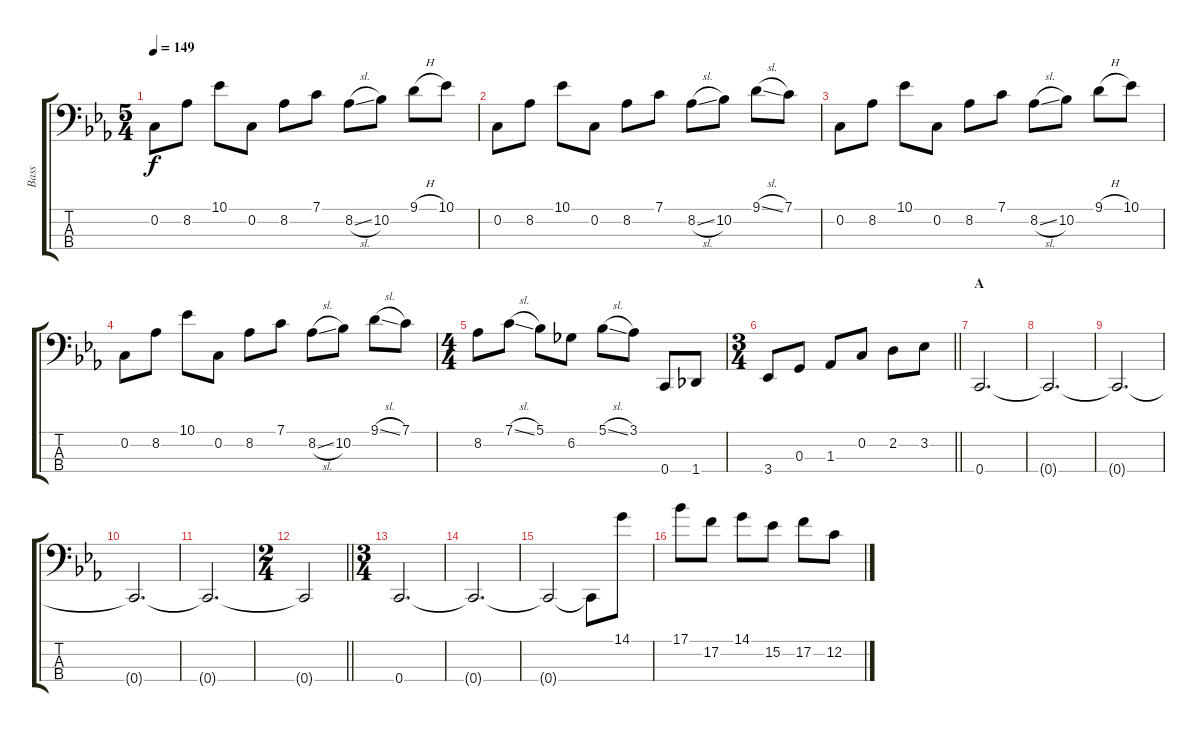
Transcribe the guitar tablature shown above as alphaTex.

\track ("Bass" "Bass") {instrument electricbasspick}
\staff {score tabs}
\tuning (F2 C2 G1 C1) {hide}
\ts (5 4)
\tempo 149
\clef f4
\ks cminor
0.2.8{dy f} 8.2.8 10.1.8 0.2.8 8.2.8 7.1.8 8.2{sl}.8 10.2.8 9.1{h}.8 10.1.8 |
0.2.8 8.2.8 10.1.8 0.2.8 8.2.8 7.1.8 8.2{sl}.8 10.2.8 9.1{sl}.8 7.1.8 |
0.2.8 8.2.8 10.1.8 0.2.8 8.2.8 7.1.8 8.2{sl}.8 10.2.8 9.1{h}.8 10.1.8 |
0.2.8 8.2.8 10.1.8 0.2.8 8.2.8 7.1.8 8.2{sl}.8 10.2.8 9.1{sl}.8 7.1.8 |
\ts (4 4)
8.2.8 7.1{sl}.8 5.1.8 6.2.8 5.1{sl}.8 3.1.8 0.4.8 1.4.8 |
\ts (3 4)
\barLineRight lightlight
3.4.8 0.3.8 1.3.8 0.2.8 2.2.8 3.2.8 |
\section ("" "A")
0.4.2{d} |
0.4{t}.2{d} |
0.4{t}.2{d} |
0.4{t}.2{d} |
0.4{t}.2{d} |
\ts (2 4)
\barLineRight lightlight
0.4{t}.2 |
\ts (3 4)
0.4.2{d} |
0.4{t}.2{d} |
0.4{t}.2 0.4{t}.8 14.1.8 |
17.1.8 17.2.8 14.1.8 15.2.8 17.2.8 12.2.8
